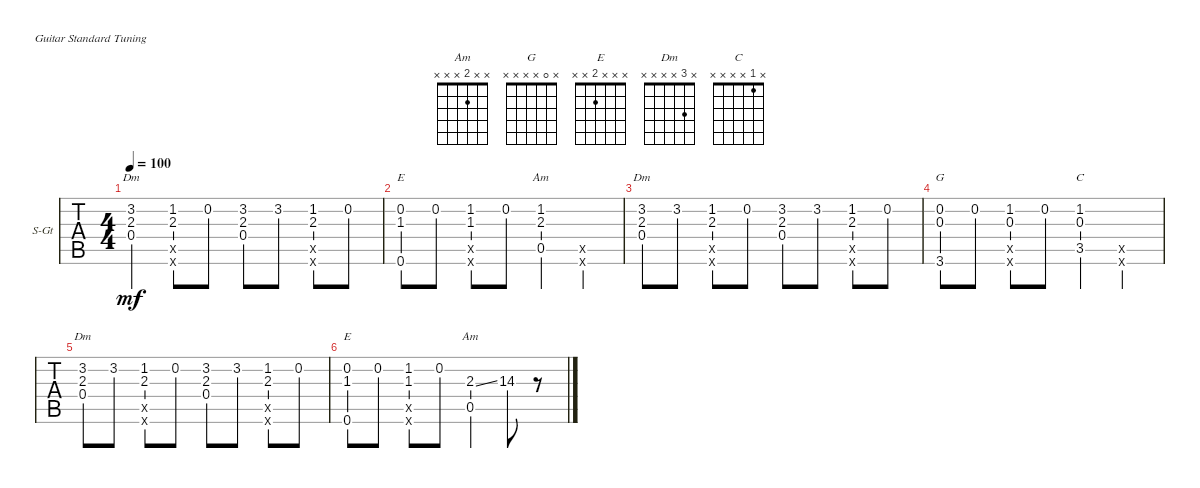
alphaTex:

\bracketExtendMode groupsimilarinstruments
\firstSystemTrackNameOrientation horizontal
\otherSystemsTrackNameOrientation horizontal
\track ("music.kaminari.info" "S-Gt") {instrument acousticguitarsteel}
\staff {tabs}
\tuning (E4 B3 G3 D3 A2 E2)
\chord ("Am" x x 2 x x x)
\chord ("G" x 0 x x x x)
\chord ("E" x x x 2 x x)
\chord ("Dm" x 3 x x x x)
\chord ("C" x 1 x x x x)
\ts (4 4)
\tempo 100
\clef g2
\ks c
(3.2 0.4 2.3).4{ch "Dm" dy mf} (1.2 2.3 0.5{x} 0.6{x}).8 0.2.8 (3.2 2.3 0.4).8 3.2.8 (1.2 0.5{x} 0.6{x} 2.3).8 0.2.8 |
(0.2 0.6 1.3).8{ch "E"} 0.2.8 (1.2 0.5{x} 0.6{x} 1.3).8 0.2.8 (2.3 1.2 0.5).4{ch "Am"} (0.5{x} 0.6{x}).4 |
(3.2 2.3 0.4).8{ch "Dm"} 3.2.8 (1.2 0.5{x} 0.6{x} 2.3).8 0.2.8 (3.2 2.3 0.4).8 3.2.8 (1.2 0.6{x} 0.5{x} 2.3).8 0.2.8 |
(0.2 0.3 3.6).8{ch "G"} 0.2.8 (1.2 0.3 0.6{x} 0.5{x}).8 0.2.8 (1.2 3.5 0.3).4{ch "C"} (0.5{x} 0.6{x}).4 |
(3.2 0.4 2.3).8{ch "Dm"} 3.2.8 (1.2 2.3 0.5{x} 0.6{x}).8 0.2.8 (3.2 0.4 2.3).8 3.2.8 (1.2 2.3 0.5{x} 0.6{x}).8 0.2.8 |
(0.2 0.6 1.3).8{ch "E"} 0.2.8 (1.2 1.3 0.5{x} 0.6{x}).8 0.2.8 (2.3{ss} 0.5).4{ch "Am"} 14.3.8 r.8
